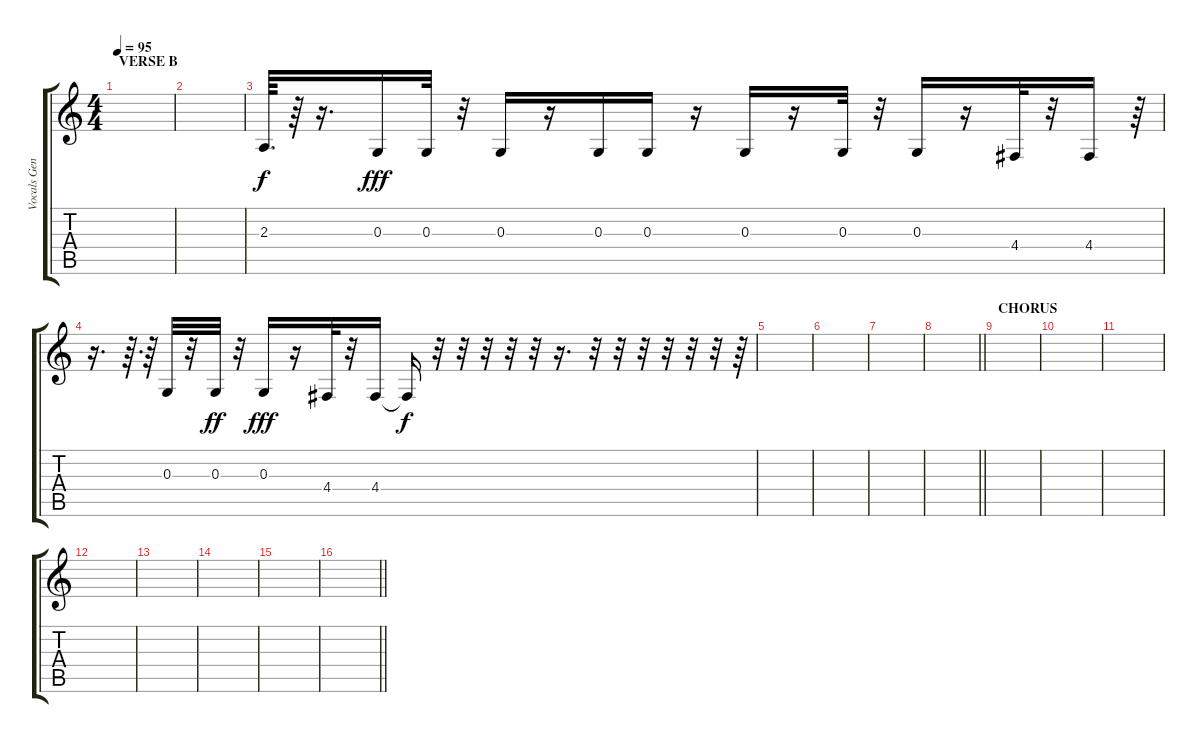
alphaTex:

\track ("Vocals Gente de Zona" "Vocals Gen") {instrument lead1square}
\staff {score tabs}
\tuning (E4 B3 G3 D3 A2 E2) {hide}
\ts (4 4)
\section ("" "VERSE B")
\tempo 95
\clef g2
\ks c
|
|
2.3{t}.64{d} r.64 r.16{d} 0.3.16{dy fff} 0.3.32 r.32 0.3.16 r.16 0.3.16 0.3.16 r.16 0.3.16 r.16 0.3.32 r.32 0.3.16 r.16 4.4.32 r.32 4.4.16 r.64 |
r.16{d} r.64{d} r.64 0.3.32 r.32 0.3.32{dy ff} r.32 0.3.16{dy fff} r.16 4.4.32 r.32 4.4.16 4.4{t}.16{dy f} r.32 r.32 r.32 r.32 r.32 r.16{d} r.32 r.32 r.32 r.32 r.32 r.32 r.64 |
|
|
|
\barLineRight lightlight
|
\section ("" "CHORUS")
|
|
|
|
|
|
|
\barLineRight lightlight
